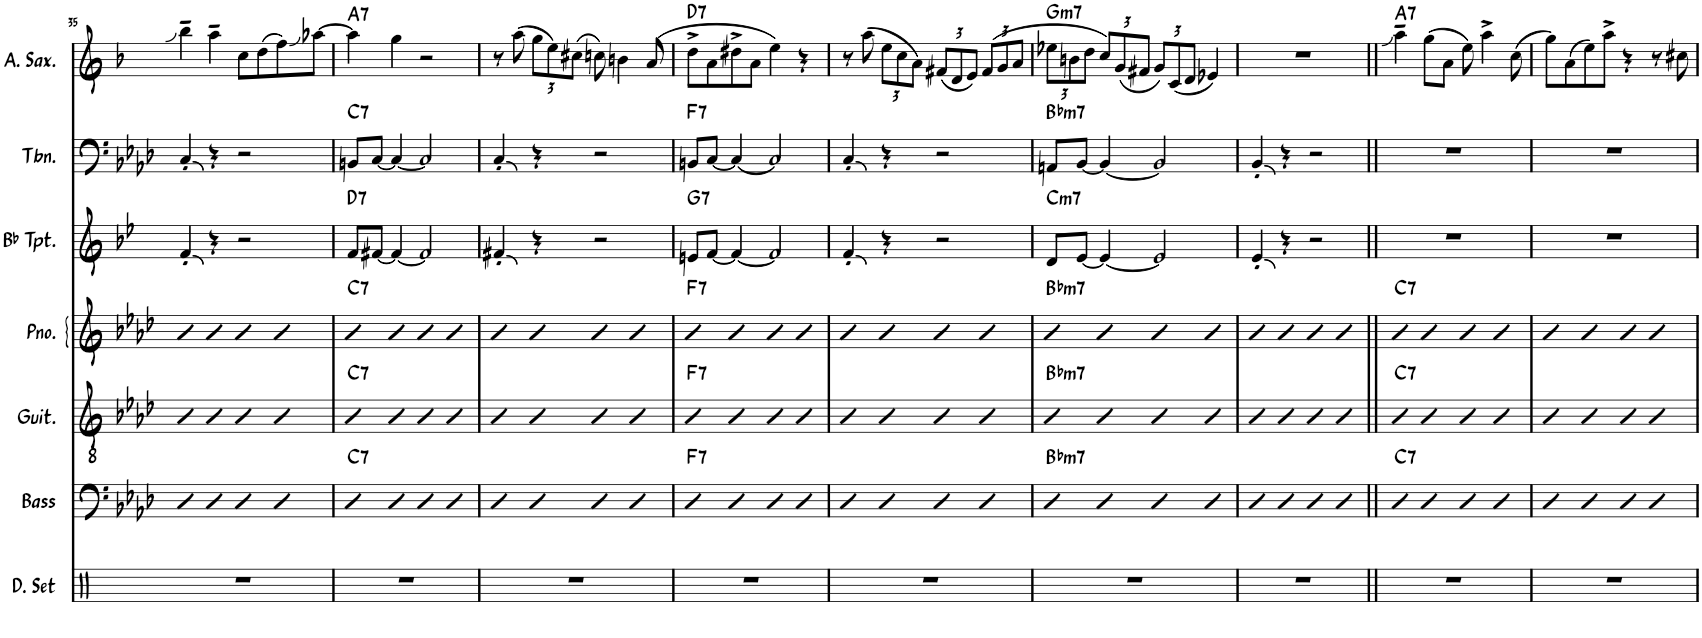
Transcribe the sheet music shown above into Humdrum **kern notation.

**kern	**kern	**harte	**kern	**harte	**kern	**harte	**kern	**harte	**kern	**harte	**kern	**harte
*part7	*part6	*part6	*part5	*part5	*part4	*part4	*part3	*part3	*part2	*part2	*part1	*part1
*staff7	*staff6	*	*staff5	*	*staff4	*	*staff3	*	*staff2	*	*staff1	*
*I"Drumset	*I"Acoustic Bass	*	*I"Acoustic Guitar	*	*I"Piano	*	*I"Bb Trumpet	*	*I"Trombone	*	*I"Alto Saxophone	*
*I'D. Set	*I'Bass	*	*I'Guit.	*	*I'Pno.	*	*I'Bb Tpt.	*	*I'Tbn.	*	*I'A. Sax.	*
!!LO:PB:g=z
*clefX	*clefF4	*	*clefGv2	*	*clefG2	*	*clefG2	*	*clefF4	*	*clefG2	*
*	*Trd7c12	*	*	*	*	*	*Trd1c2	*	*	*	*Trd5c9	*
*k[]	*k[b-e-a-d-]	*	*k[b-e-a-d-]	*	*k[b-e-a-d-]	*	*k[b-e-]	*	*k[b-e-a-d-]	*	*k[b-]	*
*M4/4	*M4/4	*	*M4/4	*	*M4/4	*	*M4/4	*	*M4/4	*	*M4/4	*
=35	=35	=35	=35	=35	=35	=35	=35	=35	=35	=35	=35	=35
1r	4D-	.	4B-	.	4b-	.	4f'/	.	4C'/	.	4bb-~\	.
.	4D-	.	4B-	.	4b-	.	4r	.	4r	.	4aa~\	.
.	4D-	.	4B-	.	4b-	.	2r	.	2r	.	8cc\L	.
.	.	.	.	.	.	.	.	.	.	.	(8dd\	.
.	4D-	.	4B-	.	4b-	.	.	.	.	.	8ff\)	.
.	.	.	.	.	.	.	.	.	.	.	[8aa-X\J	.
=36	=36	=36	=36	=36	=36	=36	=36	=36	=36	=36	=36	=36
!	!	!LO:H:kt=7	!	!LO:H:kt=7	!	!LO:H:kt=7	!	!LO:H:kt=7	!	!LO:H:kt=7	!	!LO:H:kt=7
1r	4D-	C:7	4B-	C:7	4b-	C:7	8f/L	D:7	8BBn/L	C:7	4aa-\]	A:7
.	.	.	.	.	.	.	[8f#X/J	.	[8C/J	.	.	.
.	4D-	.	4B-	.	4b-	.	4f#/_	.	4C/_	.	4gg\	.
.	4D-	.	4B-	.	4b-	.	2f#/]	.	2C/]	.	2r	.
.	4D-	.	4B-	.	4b-	.	.	.	.	.	.	.
=37	=37	=37	=37	=37	=37	=37	=37	=37	=37	=37	=37	=37
1r	4D-	.	4B-	.	4b-	.	4f#X'/	.	4C'/	.	8r	.
.	.	.	.	.	.	.	.	.	.	.	(8aa\	.
*	*	*	*	*	*	*	*	*	*	*	*Xbrackettup	*
.	4D-	.	4B-	.	4b-	.	4r	.	4r	.	12gg\L	.
.	.	.	.	.	.	.	.	.	.	.	12ee\)	.
.	.	.	.	.	.	.	.	.	.	.	(12cc#X\J	.
.	4D-	.	4B-	.	4b-	.	2r	.	2r	.	8ccn\)	.
.	.	.	.	.	.	.	.	.	.	.	4bn\	.
.	4D-	.	4B-	.	4b-	.	.	.	.	.	.	.
.	.	.	.	.	.	.	.	.	.	.	(8a/	.
=38	=38	=38	=38	=38	=38	=38	=38	=38	=38	=38	=38	=38
!	!	!LO:H:kt=7	!	!LO:H:kt=7	!	!LO:H:kt=7	!	!LO:H:kt=7	!	!LO:H:kt=7	!	!LO:H:kt=7
1r	4D-	F:7	4B-	F:7	4b-	F:7	8en/L	G:7	8BBn/L	F:7	8dd^\L	D:7
.	.	.	.	.	.	.	[8f/J	.	[8C/J	.	8a\	.
.	4D-	.	4B-	.	4b-	.	4f/_	.	4C/_	.	8dd#X^\	.
.	.	.	.	.	.	.	.	.	.	.	8a\J	.
.	4D-	.	4B-	.	4b-	.	2f/]	.	2C/]	.	4ee\)	.
.	4D-	.	4B-	.	4b-	.	.	.	.	.	4r	.
=39	=39	=39	=39	=39	=39	=39	=39	=39	=39	=39	=39	=39
1r	4D-	.	4B-	.	4b-	.	4f'/	.	4C'/	.	8r	.
.	.	.	.	.	.	.	.	.	.	.	(8aa\	.
.	4D-	.	4B-	.	4b-	.	4r	.	4r	.	12ee\L	.
.	.	.	.	.	.	.	.	.	.	.	12cc\	.
.	.	.	.	.	.	.	.	.	.	.	12a\J)	.
.	4D-	.	4B-	.	4b-	.	2r	.	2r	.	(12f#X/L	.
.	.	.	.	.	.	.	.	.	.	.	12d/	.
.	.	.	.	.	.	.	.	.	.	.	12e/J)	.
.	4D-	.	4B-	.	4b-	.	.	.	.	.	(12f#/L	.
.	.	.	.	.	.	.	.	.	.	.	12g/	.
.	.	.	.	.	.	.	.	.	.	.	12a/J	.
=40	=40	=40	=40	=40	=40	=40	=40	=40	=40	=40	=40	=40
!	!	!LO:H:kt=m7	!	!LO:H:kt=m7	!	!LO:H:kt=m7	!	!LO:H:kt=m7	!	!LO:H:kt=m7	!	!LO:H:kt=m7
1r	4D-	Bb:min7	4B-	Bb:min7	4b-	Bb:min7	8d/L	C:min7	8AAn/L	Bb:min7	12ee-X\L	G:min7
.	.	.	.	.	.	.	.	.	.	.	12bn\	.
.	.	.	.	.	.	.	[8e-/J	.	[8BB-/J	.	.	.
.	.	.	.	.	.	.	.	.	.	.	12dd\J	.
.	4D-	.	4B-	.	4b-	.	4e-/_	.	4BB-/_	.	12cc/L)	.
.	.	.	.	.	.	.	.	.	.	.	(12g/	.
.	.	.	.	.	.	.	.	.	.	.	12f#X/J	.
.	4D-	.	4B-	.	4b-	.	2e-/]	.	2BB-/]	.	12g/L)	.
.	.	.	.	.	.	.	.	.	.	.	(12c/	.
.	.	.	.	.	.	.	.	.	.	.	12d/J	.
.	4D-	.	4B-	.	4b-	.	.	.	.	.	4e-X/)	.
=41	=41	=41	=41	=41	=41	=41	=41	=41	=41	=41	=41	=41
1r	4D-	.	4B-	.	4b-	.	4e-'/	.	4BB-'/	.	1r	.
.	4D-	.	4B-	.	4b-	.	4r	.	4r	.	.	.
.	4D-	.	4B-	.	4b-	.	2r	.	2r	.	.	.
.	4D-	.	4B-	.	4b-	.	.	.	.	.	.	.
=42||	=42||	=42||	=42||	=42||	=42||	=42||	=42||	=42||	=42||	=42||	=42||	=42||
!	!	!LO:H:kt=7	!	!LO:H:kt=7	!	!LO:H:kt=7	!	!	!	!	!	!LO:H:kt=7
1r	4D-	C:7	4B-	C:7	4b-	C:7	1r	.	1r	.	4aa~\	A:7
.	4D-	.	4B-	.	4b-	.	.	.	.	.	(8gg\L	.
.	.	.	.	.	.	.	.	.	.	.	8a\J	.
.	4D-	.	4B-	.	4b-	.	.	.	.	.	8ee\)	.
.	.	.	.	.	.	.	.	.	.	.	4aa^\	.
.	4D-	.	4B-	.	4b-	.	.	.	.	.	.	.
.	.	.	.	.	.	.	.	.	.	.	(8cc\	.
=43	=43	=43	=43	=43	=43	=43	=43	=43	=43	=43	=43	=43
1r	4D-	.	4B-	.	4b-	.	1r	.	1r	.	8gg\L)	.
.	.	.	.	.	.	.	.	.	.	.	(8a\	.
.	4D-	.	4B-	.	4b-	.	.	.	.	.	8ee\)	.
.	.	.	.	.	.	.	.	.	.	.	8aa^\J	.
.	4D-	.	4B-	.	4b-	.	.	.	.	.	4r	.
.	4D-	.	4B-	.	4b-	.	.	.	.	.	8r	.
.	.	.	.	.	.	.	.	.	.	.	8cc#X\	.
=	=	=	=	=	=	=	=	=	=	=	=	=
*-	*-	*-	*-	*-	*-	*-	*-	*-	*-	*-	*-	*-
